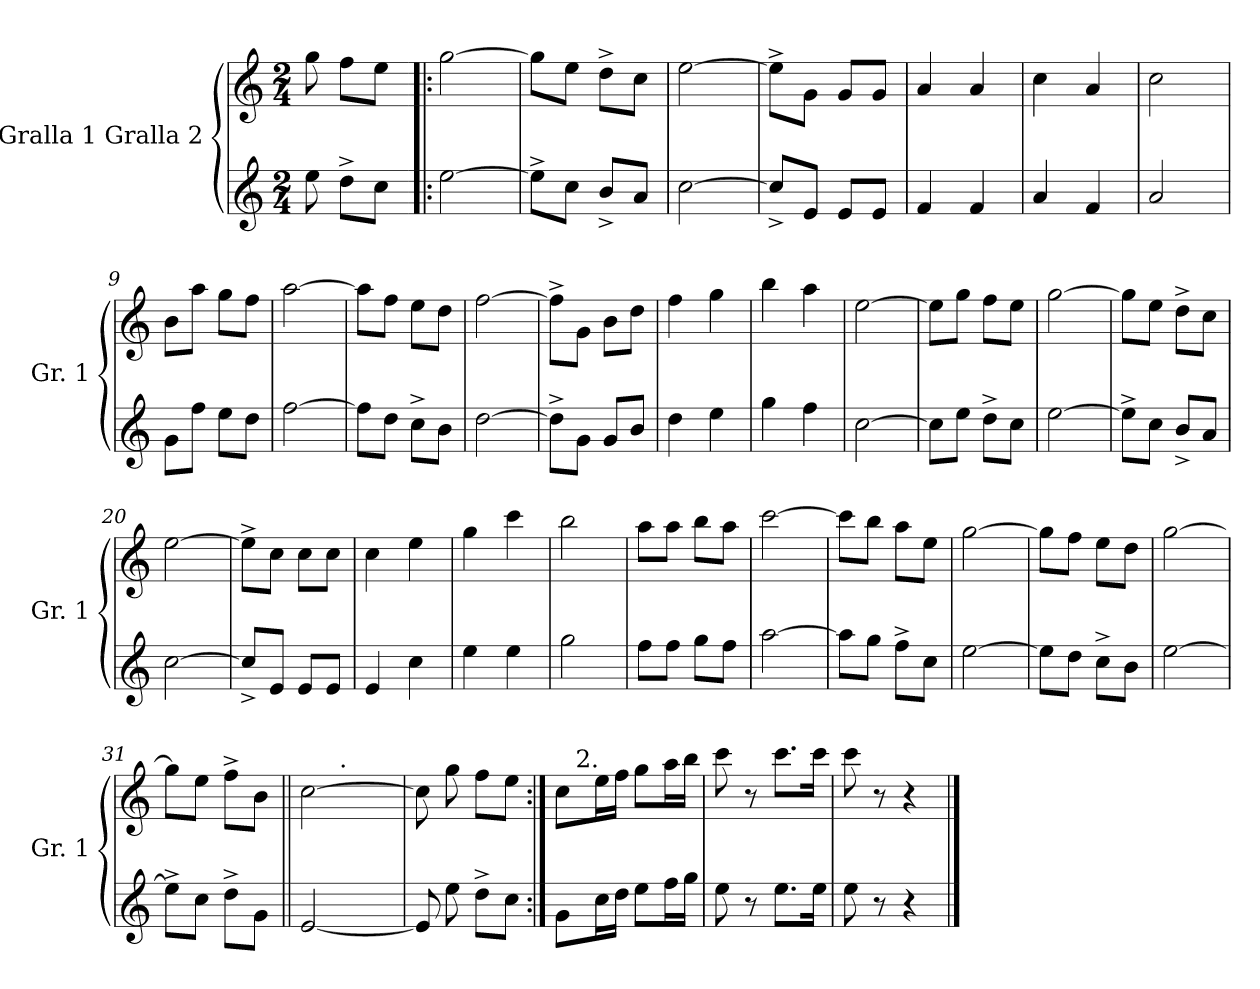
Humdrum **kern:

**kern	**kern
*part1	*part1
*staff2	*staff1
*I"Gralla 1 Gralla 2	*
*I'Gr. 1	*
*clefG2	*clefG2
*k[]	*k[]
*M2/4	*M2/4
*MM120	*MM120
=1	=1
8ee\	8gg\
8dd^\L	8ff\L
8cc\J	8ee\J
=2!|:	=2!|:
[2ee\	[2gg\
=3	=3
8ee^\L]	8gg\L]
8cc\J	8ee\J
8b^/L	8dd^\L
8a/J	8cc\J
=4	=4
[2cc\	[2ee\
=5	=5
8cc^/L]	8ee^\L]
8e/J	8g\J
8e/L	8g/L
8e/J	8g/J
=6	=6
4f/	4a/
4f/	4a/
=7	=7
4a/	4cc\
4f/	4a/
=8	=8
2a/	2cc\
=9	=9
8g\L	8b\L
8ff\J	8aa\J
8ee\L	8gg\L
8dd\J	8ff\J
!!LO:LB:g=z
=10	=10
[2ff\	[2aa\
=11	=11
8ff\L]	8aa\L]
8dd\J	8ff\J
8cc^\L	8ee\L
8b\J	8dd\J
=12	=12
[2dd\	[2ff\
=13	=13
8dd^\L]	8ff^\L]
8g\J	8g\J
8g/L	8b\L
8b/J	8dd\J
=14	=14
4dd\	4ff\
4ee\	4gg\
=15	=15
4gg\	4bb\
4ff\	4aa\
=16	=16
[2cc\	[2ee\
=17	=17
8cc\L]	8ee\L]
8ee\J	8gg\J
8dd^\L	8ff\L
8cc\J	8ee\J
=18	=18
[2ee\	[2gg\
=19	=19
8ee^\L]	8gg\L]
8cc\J	8ee\J
8b^/L	8dd^\L
8a/J	8cc\J
=20	=20
[2cc\	[2ee\
!!LO:LB:g=z
=21	=21
8cc^/L]	8ee^\L]
8e/J	8cc\J
8e/L	8cc\L
8e/J	8cc\J
=22	=22
4e/	4cc\
4cc\	4ee\
=23	=23
4ee\	4gg\
4ee\	4ccc\
=24	=24
2gg\	2bb\
=25	=25
8ff\L	8aa\L
8ff\J	8aa\J
8gg\L	8bb\L
8ff\J	8aa\J
=26	=26
[2aa\	[2ccc\
=27	=27
8aa\L]	8ccc\L]
8gg\J	8bb\J
8ff^\L	8aa\L
8cc\J	8ee\J
=28	=28
[2ee\	[2gg\
=29	=29
8ee\L]	8gg\L]
8dd\J	8ff\J
8cc^\L	8ee\L
8b\J	8dd\J
=30	=30
[2ee\	[2gg\
!!LO:LB:g=z
=31	=31
8ee^\L]	8gg\L]
8cc\J	8ee\J
8dd^\L	8ff^\L
8g\J	8b\J
=32||	=32||
*	*^
[2e/	[2cc\	8.ryy
!	!	!LO:TX:a:t=.
.	.	4ryy
.	.	16ryy
*	*v	*v
=33	=33
8e/]	8cc\]
8ee\	8gg\
8dd^\L	8ff\L
8cc\J	8ee\J
=34:|!	=34:|!
*	*^
8g\L	8cc\L	16ryy
!	!	!LO:TX:a:t=2.
.	.	4..ryy
16cc\L	16ee\L	.
16dd\JJ	16ff\JJ	.
8ee\L	8gg\L	.
16ff\L	16aa\L	.
16gg\JJ	16bb\JJ	.
*	*v	*v
=35	=35
8ee\	8ccc\
8r	8r
8.ee\L	8.ccc\L
16ee\Jk	16ccc\Jk
=36	=36
8ee\	8ccc\
8r	8r
4r	4r
==	==
*-	*-
